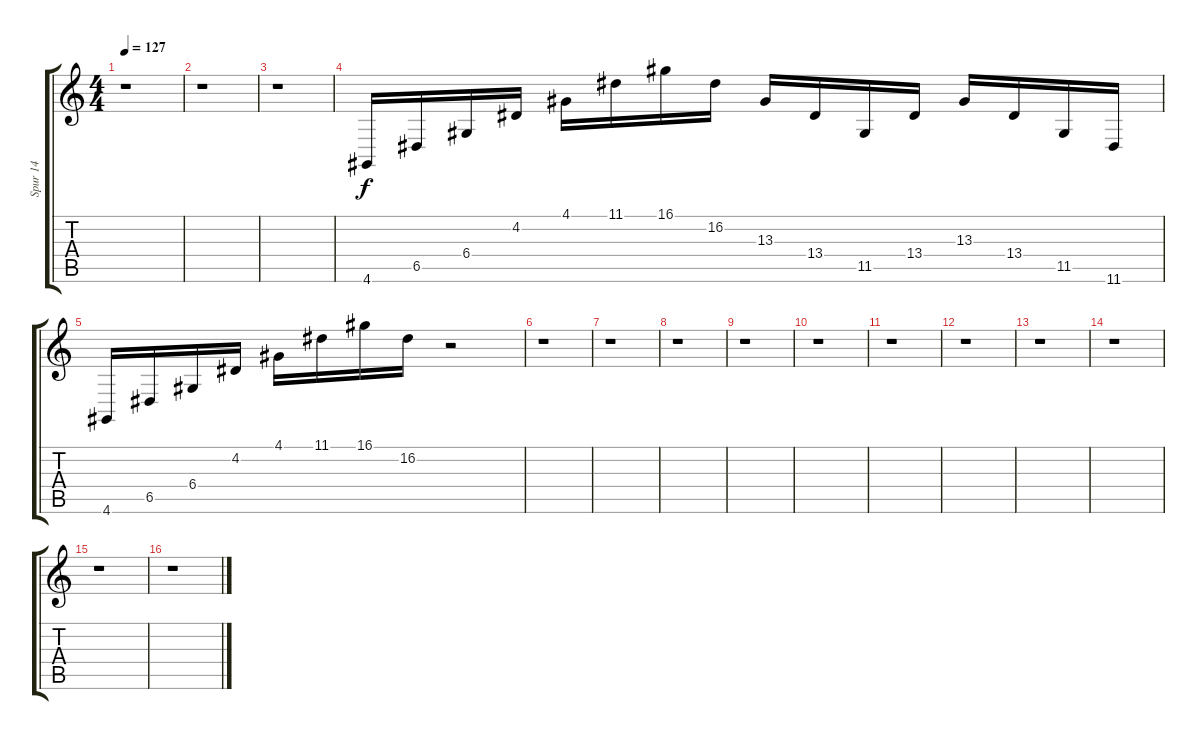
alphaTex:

\track ("Spur 14" "Spur 14") {instrument lead5charang}
\staff {score tabs}
\tuning (E4 B3 G3 D3 A2 E2) {hide}
\ts (4 4)
\tempo 127
\clef g2
\ks c
r.1{dy f} |
r.1 |
r.1 |
4.6.16 6.5.16 6.4.16 4.2.16 4.1.16 11.1.16 16.1.16 16.2.16 13.3.16 13.4.16 11.5.16 13.4.16 13.3.16 13.4.16 11.5.16 11.6.16 |
4.6.16 6.5.16 6.4.16 4.2.16 4.1.16 11.1.16 16.1.16 16.2.16 r.2 |
r.1 |
r.1 |
r.1 |
r.1 |
r.1 |
r.1 |
r.1 |
r.1 |
r.1 |
r.1 |
r.1
